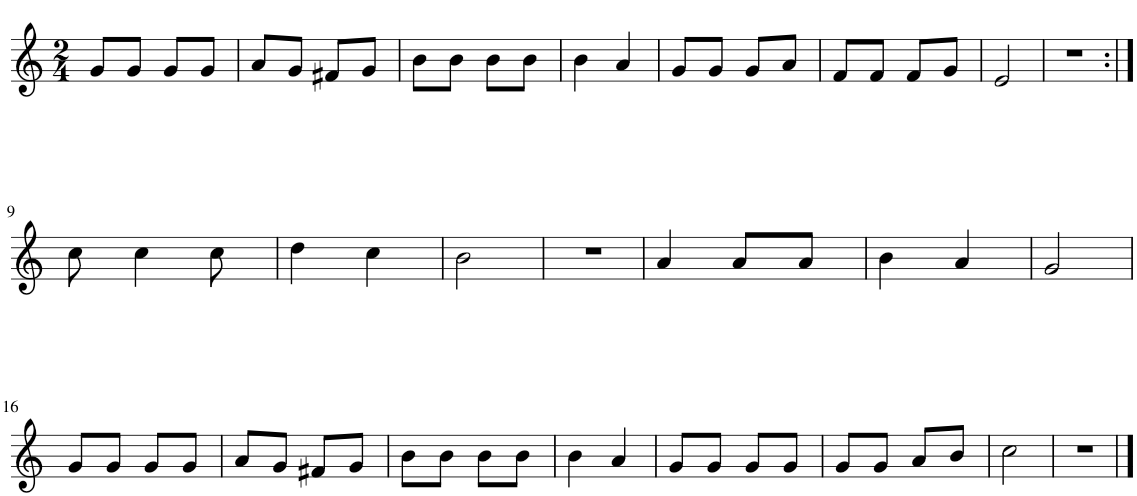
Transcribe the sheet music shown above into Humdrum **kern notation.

**kern
*part1
*staff1
*I"Voice
*clefG2
*k[]
*M2/4
=1
8g/L
8g/J
8g/L
8g/J
=2
8a/L
8g/J
8f#X/L
8g/J
=3
8b\L
8b\J
8b\L
8b\J
=4
4b\
4a/
=5
8g/L
8g/J
8g/L
8a/J
=6
8f/L
8f/J
8f/L
8g/J
=7
2e/
=8
2r
!!LO:LB:g=z
=9:|!
8cc\
4cc\
8cc\
=10
4dd\
4cc\
=11
2b\
=12
2r
=13
4a/
8a/L
8a/J
=14
4b\
4a/
=15
2g/
!!LO:LB:g=z
=16
8g/L
8g/J
8g/L
8g/J
=17
8a/L
8g/J
8f#X/L
8g/J
=18
8b\L
8b\J
8b\L
8b\J
=19
4b\
4a/
=20
8g/L
8g/J
8g/L
8g/J
=21
8g/L
8g/J
8a/L
8b/J
=22
2cc\
=23
2r
==
*-
